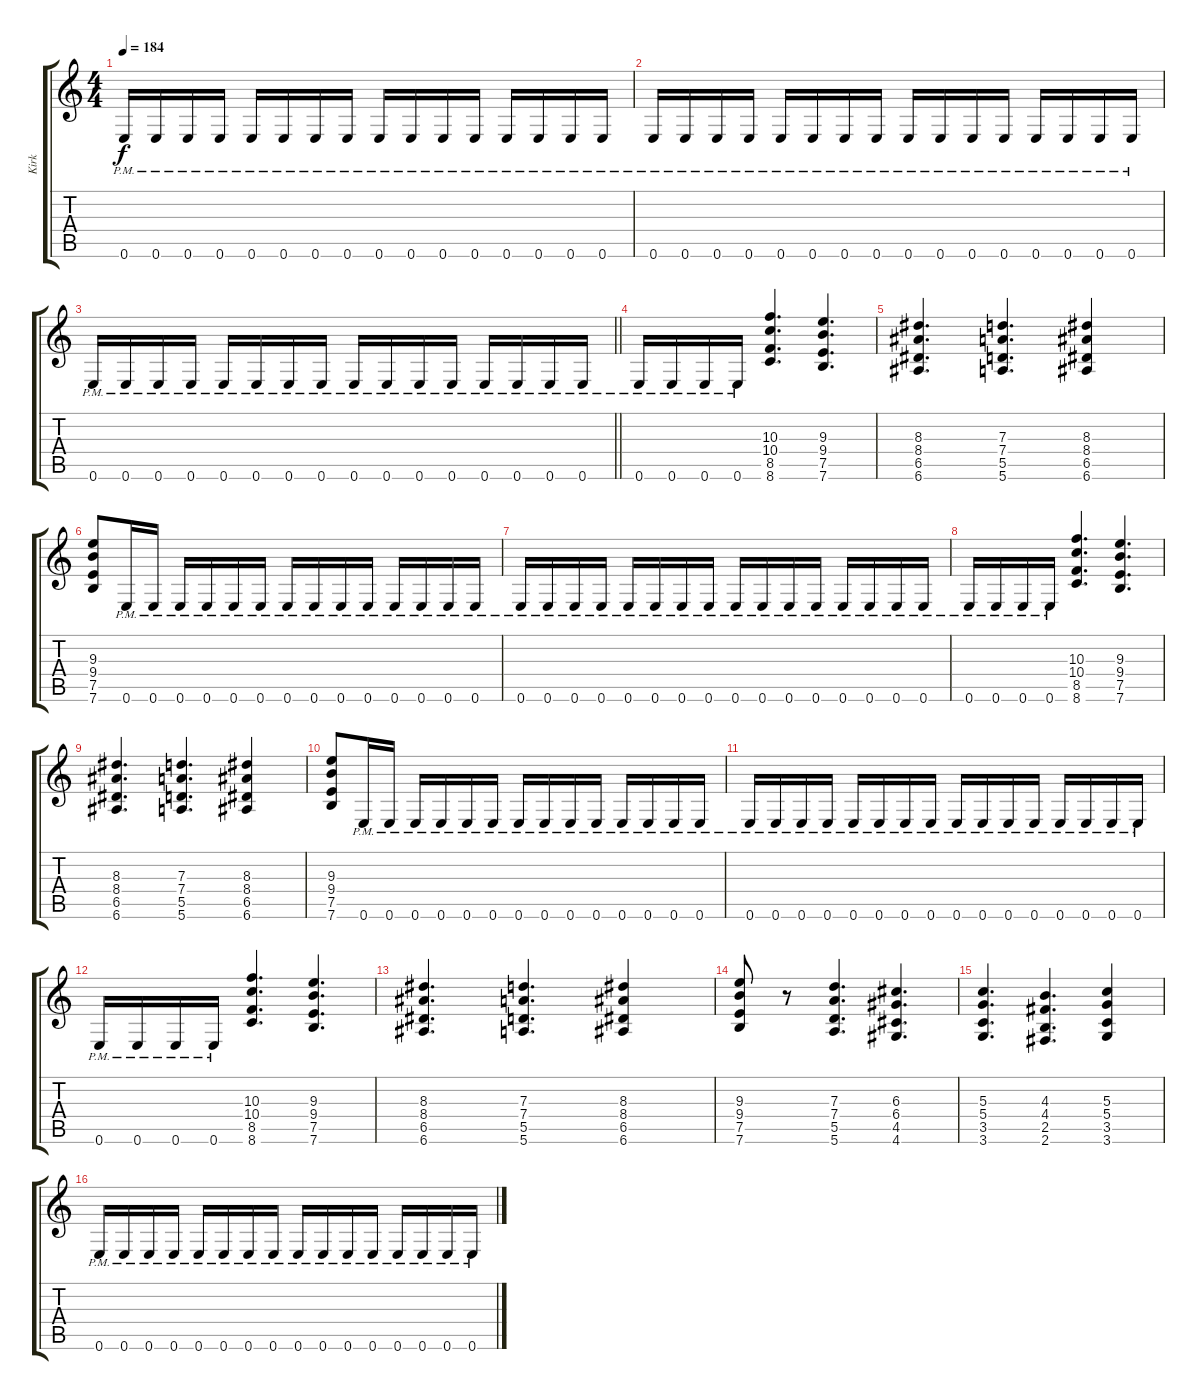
\track ("Kirk" "Kirk") {instrument distortionguitar}
\staff {score tabs}
\tuning (E4 B3 G3 D3 A2 E2) {hide}
\ts (4 4)
\tempo 184
\clef g2
\ks c
0.6{pm}.16{dy f} 0.6{pm}.16 0.6{pm}.16 0.6{pm}.16 0.6{pm}.16 0.6{pm}.16 0.6{pm}.16 0.6{pm}.16 0.6{pm}.16 0.6{pm}.16 0.6{pm}.16 0.6{pm}.16 0.6{pm}.16 0.6{pm}.16 0.6{pm}.16 0.6{pm}.16 |
0.6{pm}.16 0.6{pm}.16 0.6{pm}.16 0.6{pm}.16 0.6{pm}.16 0.6{pm}.16 0.6{pm}.16 0.6{pm}.16 0.6{pm}.16 0.6{pm}.16 0.6{pm}.16 0.6{pm}.16 0.6{pm}.16 0.6{pm}.16 0.6{pm}.16 0.6{pm}.16 |
\barLineRight lightlight
0.6{pm}.16 0.6{pm}.16 0.6{pm}.16 0.6{pm}.16 0.6{pm}.16 0.6{pm}.16 0.6{pm}.16 0.6{pm}.16 0.6{pm}.16 0.6{pm}.16 0.6{pm}.16 0.6{pm}.16 0.6{pm}.16 0.6{pm}.16 0.6{pm}.16 0.6{pm}.16 |
0.6{pm}.16 0.6{pm}.16 0.6{pm}.16 0.6{pm}.16 (10.3 10.4 8.5 8.6).4{d} (9.3 9.4 7.5 7.6).4{d} |
(8.3 8.4 6.5 6.6).4{d} (7.3 7.4 5.5 5.6).4{d} (8.3 8.4 6.5 6.6).4 |
(9.3 9.4 7.5 7.6).8 0.6{pm}.16 0.6{pm}.16 0.6{pm}.16 0.6{pm}.16 0.6{pm}.16 0.6{pm}.16 0.6{pm}.16 0.6{pm}.16 0.6{pm}.16 0.6{pm}.16 0.6{pm}.16 0.6{pm}.16 0.6{pm}.16 0.6{pm}.16 |
0.6{pm}.16 0.6{pm}.16 0.6{pm}.16 0.6{pm}.16 0.6{pm}.16 0.6{pm}.16 0.6{pm}.16 0.6{pm}.16 0.6{pm}.16 0.6{pm}.16 0.6{pm}.16 0.6{pm}.16 0.6{pm}.16 0.6{pm}.16 0.6{pm}.16 0.6{pm}.16 |
0.6{pm}.16 0.6{pm}.16 0.6{pm}.16 0.6{pm}.16 (10.3 10.4 8.5 8.6).4{d} (9.3 9.4 7.5 7.6).4{d} |
(8.3 8.4 6.5 6.6).4{d} (7.3 7.4 5.5 5.6).4{d} (8.3 8.4 6.5 6.6).4 |
(9.3 9.4 7.5 7.6).8 0.6{pm}.16 0.6{pm}.16 0.6{pm}.16 0.6{pm}.16 0.6{pm}.16 0.6{pm}.16 0.6{pm}.16 0.6{pm}.16 0.6{pm}.16 0.6{pm}.16 0.6{pm}.16 0.6{pm}.16 0.6{pm}.16 0.6{pm}.16 |
0.6{pm}.16 0.6{pm}.16 0.6{pm}.16 0.6{pm}.16 0.6{pm}.16 0.6{pm}.16 0.6{pm}.16 0.6{pm}.16 0.6{pm}.16 0.6{pm}.16 0.6{pm}.16 0.6{pm}.16 0.6{pm}.16 0.6{pm}.16 0.6{pm}.16 0.6{pm}.16 |
0.6{pm}.16 0.6{pm}.16 0.6{pm}.16 0.6{pm}.16 (10.3 10.4 8.5 8.6).4{d} (9.3 9.4 7.5 7.6).4{d} |
(8.3 8.4 6.5 6.6).4{d} (7.3 7.4 5.5 5.6).4{d} (8.3 8.4 6.5 6.6).4 |
(9.3 9.4 7.5 7.6).8 r.8 (7.3 7.4 5.5 5.6).4{d} (6.3 6.4 4.5 4.6).4{d} |
(5.3 5.4 3.5 3.6).4{d} (4.3 4.4 2.5 2.6).4{d} (5.3 5.4 3.5 3.6).4 |
0.6{pm}.16 0.6{pm}.16 0.6{pm}.16 0.6{pm}.16 0.6{pm}.16 0.6{pm}.16 0.6{pm}.16 0.6{pm}.16 0.6{pm}.16 0.6{pm}.16 0.6{pm}.16 0.6{pm}.16 0.6{pm}.16 0.6{pm}.16 0.6{pm}.16 0.6{pm}.16
